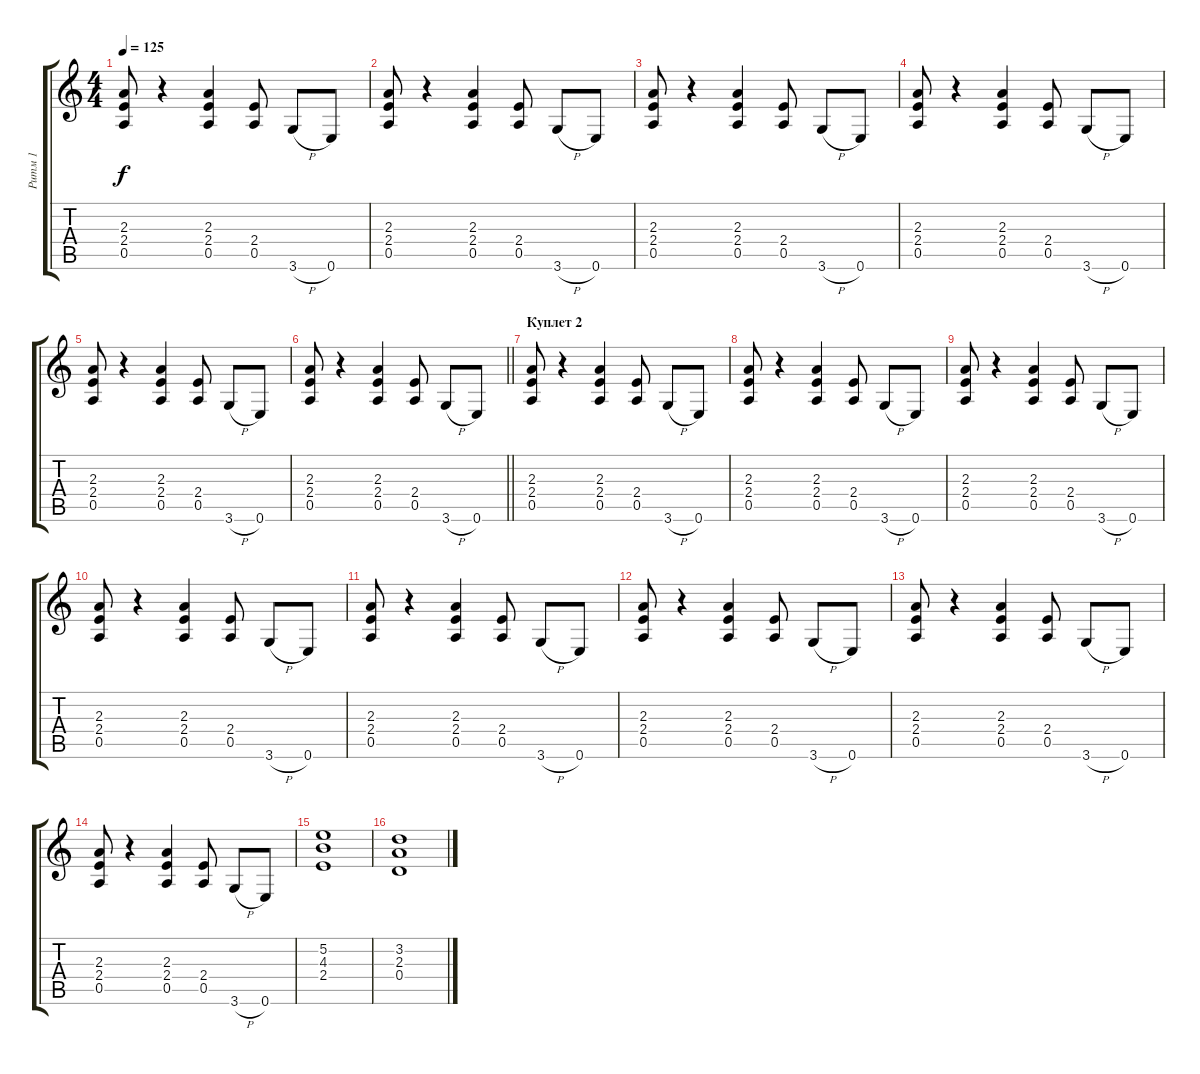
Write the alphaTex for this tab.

\track ("Ритм 1" "Ритм 1") {instrument distortionguitar}
\staff {score tabs}
\tuning (E4 B3 G3 D3 A2 E2) {hide}
\ts (4 4)
\tempo 125
\clef g2
\ks c
(2.3 2.4 0.5).8{dy f} r.4 (2.3 2.4 0.5).4 (2.4 0.5).8 3.6{h}.8 0.6.8 |
(2.3 2.4 0.5).8 r.4 (2.3 2.4 0.5).4 (2.4 0.5).8 3.6{h}.8 0.6.8 |
(2.3 2.4 0.5).8 r.4 (2.3 2.4 0.5).4 (2.4 0.5).8 3.6{h}.8 0.6.8 |
(2.3 2.4 0.5).8 r.4 (2.3 2.4 0.5).4 (2.4 0.5).8 3.6{h}.8 0.6.8 |
(2.3 2.4 0.5).8 r.4 (2.3 2.4 0.5).4 (2.4 0.5).8 3.6{h}.8 0.6.8 |
\barLineRight lightlight
(2.3 2.4 0.5).8 r.4 (2.3 2.4 0.5).4 (2.4 0.5).8 3.6{h}.8 0.6.8 |
\section ("" "Куплет 2")
(2.3 2.4 0.5).8 r.4 (2.3 2.4 0.5).4 (2.4 0.5).8 3.6{h}.8 0.6.8 |
(2.3 2.4 0.5).8 r.4 (2.3 2.4 0.5).4 (2.4 0.5).8 3.6{h}.8 0.6.8 |
(2.3 2.4 0.5).8 r.4 (2.3 2.4 0.5).4 (2.4 0.5).8 3.6{h}.8 0.6.8 |
(2.3 2.4 0.5).8 r.4 (2.3 2.4 0.5).4 (2.4 0.5).8 3.6{h}.8 0.6.8 |
(2.3 2.4 0.5).8 r.4 (2.3 2.4 0.5).4 (2.4 0.5).8 3.6{h}.8 0.6.8 |
(2.3 2.4 0.5).8 r.4 (2.3 2.4 0.5).4 (2.4 0.5).8 3.6{h}.8 0.6.8 |
(2.3 2.4 0.5).8 r.4 (2.3 2.4 0.5).4 (2.4 0.5).8 3.6{h}.8 0.6.8 |
(2.3 2.4 0.5).8 r.4 (2.3 2.4 0.5).4 (2.4 0.5).8 3.6{h}.8 0.6.8 |
(5.2 4.3 2.4).1 |
(3.2 2.3 0.4).1
